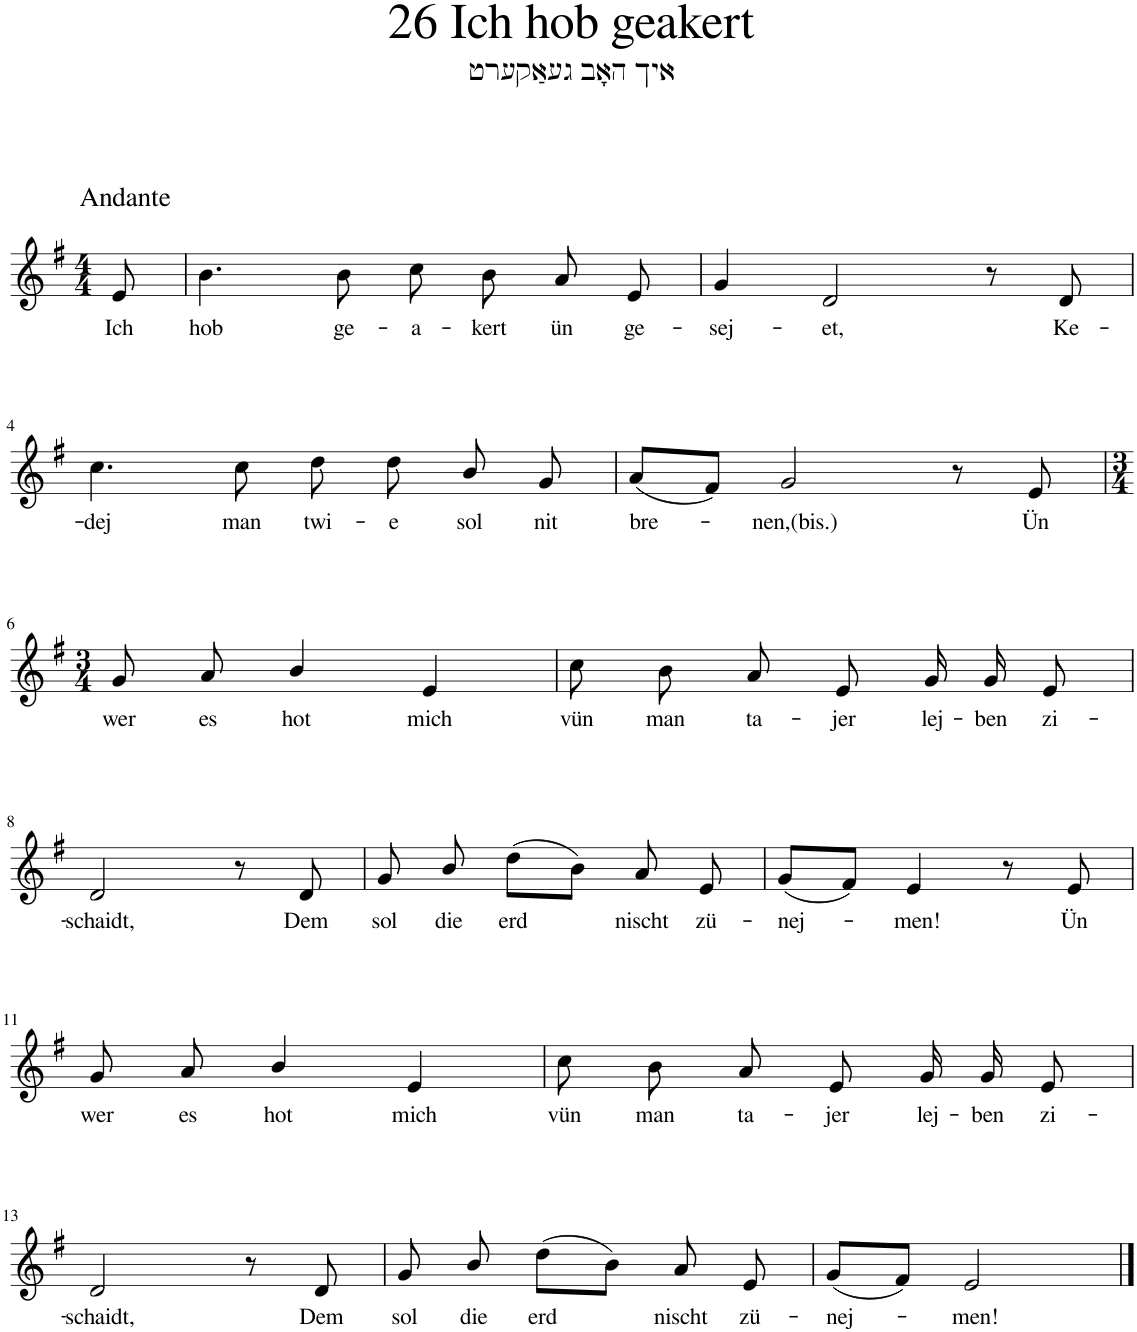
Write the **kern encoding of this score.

**kern	**text
*part1	*part1
*staff1	*staff1
*I"Piano	*
*I'Pno.	*
*clefG2	*
*k[f#]	*
*M4/4	*
=1	=1
!LO:TX:a:t=Andante	!
!	!LO:LY:b
8e/	Ich
=2	=2
!	!LO:LY:b
4.b\	hob
!	!LO:LY:b
8b\	ge-
!	!LO:LY:b
8cc\	-a-
!	!LO:LY:b
8b\	-kert
!	!LO:LY:b
8a/	ün
!	!LO:LY:b
8e/	ge-
=3	=3
!	!LO:LY:b
4g/	-sej-
!	!LO:LY:b
2d/	-et,
8r	.
!	!LO:LY:b
8d/	Ke-
!!LO:LB:g=z
=4	=4
!	!LO:LY:b
4.cc\	-dej
!	!LO:LY:b
8cc\	man
!	!LO:LY:b
8dd\	twi-
!	!LO:LY:b
8dd\	-e
!	!LO:LY:b
8b/	sol
!	!LO:LY:b
8g/	nit
=5	=5
!	!LO:LY:b
(8a/L	bre-
8f#/J)	.
!	!LO:LY:b
2g/	-nen,(bis.)
8r	.
!	!LO:LY:b
8e/	Ün
!!LO:LB:g=z
=6	=6
*M3/4	*
!	!LO:LY:b
8g/	wer
!	!LO:LY:b
8a/	es
!	!LO:LY:b
4b/	hot
!	!LO:LY:b
4e/	mich
=7	=7
!	!LO:LY:b
8cc\	vün
!	!LO:LY:b
8b\	man
!	!LO:LY:b
8a/	ta-
!	!LO:LY:b
8e/	-jer
!	!LO:LY:b
16g/	lej-
!	!LO:LY:b
16g/	-ben
!	!LO:LY:b
8e/	zi-
!!LO:LB:g=z
=8	=8
!	!LO:LY:b
2d/	-schaidt,
8r	.
!	!LO:LY:b
8d/	Dem
=9	=9
!	!LO:LY:b
8g/	sol
!	!LO:LY:b
8b/	die
!	!LO:LY:b
(8dd\L	erd
8b\J)	.
!	!LO:LY:b
8a/	nischt
!	!LO:LY:b
8e/	zü-
=10	=10
!	!LO:LY:b
(8g/L	-nej-
8f#/J)	.
!	!LO:LY:b
4e/	-men!
8r	.
!	!LO:LY:b
8e/	Ün
!!LO:LB:g=z
=11	=11
!	!LO:LY:b
8g/	wer
!	!LO:LY:b
8a/	es
!	!LO:LY:b
4b/	hot
!	!LO:LY:b
4e/	mich
=12	=12
!	!LO:LY:b
8cc\	vün
!	!LO:LY:b
8b\	man
!	!LO:LY:b
8a/	ta-
!	!LO:LY:b
8e/	-jer
!	!LO:LY:b
16g/	lej-
!	!LO:LY:b
16g/	-ben
!	!LO:LY:b
8e/	zi-
!!LO:LB:g=z
=13	=13
!	!LO:LY:b
2d/	-schaidt,
8r	.
!	!LO:LY:b
8d/	Dem
=14	=14
!	!LO:LY:b
8g/	sol
!	!LO:LY:b
8b/	die
!	!LO:LY:b
(8dd\L	erd
8b\J)	.
!	!LO:LY:b
8a/	nischt
!	!LO:LY:b
8e/	zü-
=15	=15
!	!LO:LY:b
(8g/L	-nej-
8f#/J)	.
!	!LO:LY:b
2e/	-men!
==	==
*-	*-
